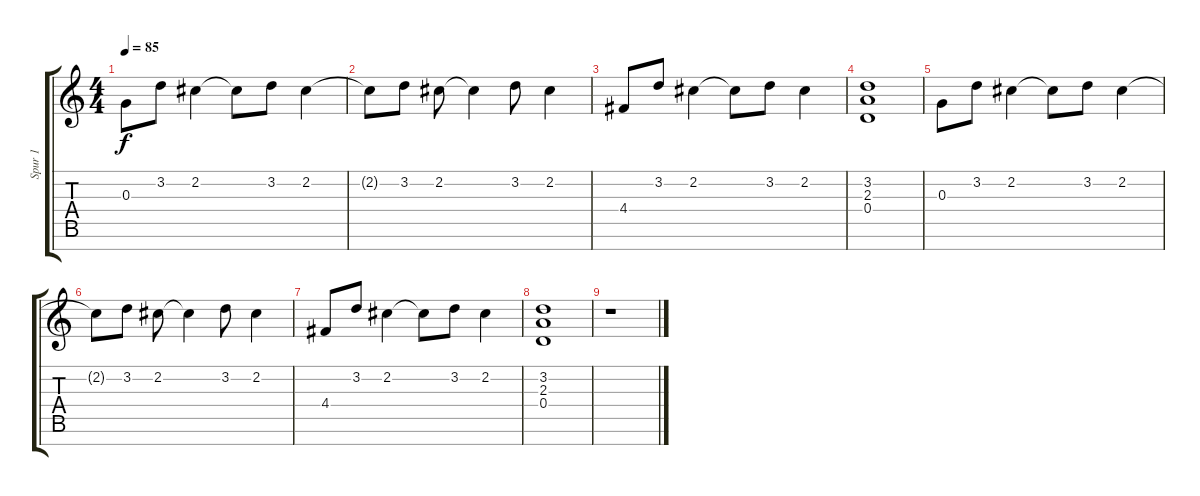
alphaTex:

\track ("Spur 1" "Spur 1") {instrument distortionguitar}
\staff {score tabs}
\tuning (E4 B3 G3 D3 A2 E2 B1) {hide}
\ts (4 4)
\tempo 85
\clef g2
\ks c
0.3.8{dy f volume 13} 3.2.8 2.2.4 2.2{t}.8 3.2.8 2.2.4 |
2.2{t}.8 3.2.8 2.2.8 2.2{t}.4 3.2.8 2.2.4 |
4.4.8 3.2.8 2.2.4 2.2{t}.8 3.2.8 2.2.4 |
(3.2 2.3 0.4).1{volume 0} |
0.3.8 3.2.8 2.2.4 2.2{t}.8 3.2.8 2.2.4 |
2.2{t}.8 3.2.8 2.2.8 2.2{t}.4 3.2.8 2.2.4 |
4.4.8 3.2.8 2.2.4 2.2{t}.8 3.2.8 2.2.4 |
(3.2 2.3 0.4).1 |
r.1
